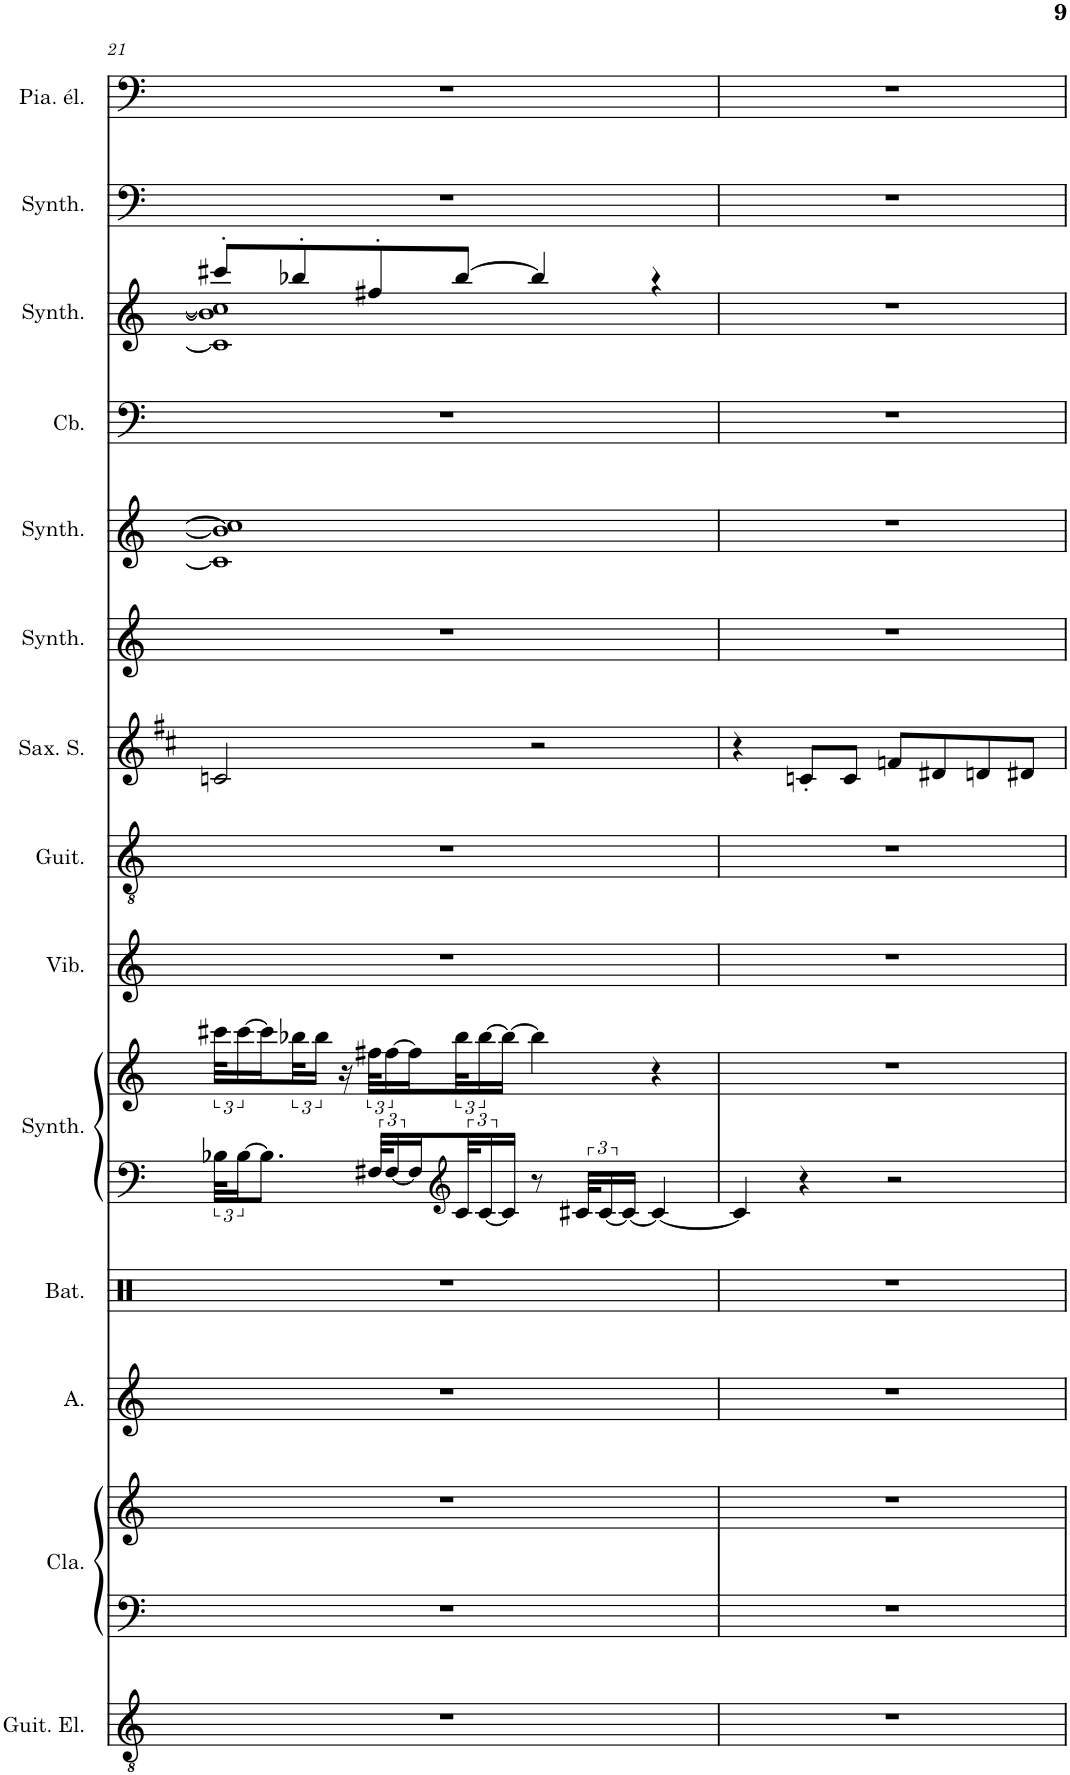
**kern	**kern	**kern	**kern	**kern	**kern	**kern	**kern	**kern	**kern	**kern	**kern	**kern	**kern	**kern	**kern
*part14	*part13	*part13	*part12	*part11	*part10	*part10	*part9	*part8	*part7	*part6	*part5	*part4	*part3	*part2	*part1
*staff16	*staff15	*staff14	*staff13	*staff12	*staff11	*staff10	*staff9	*staff8	*staff7	*staff6	*staff5	*staff4	*staff3	*staff2	*staff1
*I"Guitare électrique, Distortion Guitar	*I"Clavecin, Harpsichord	*	*I"Alto, Choir Aahs	*I"Batterie	*I"Synthétiseur Pad, Pad 1 (new age)	*	*I"Vibraphone, Vibraphone	*I"Guitare acoustique, Acoustic Guitar (steel)	*I"Saxophone Soprano	*I"Synthétiseur d'effets, FX 5 (brightness)	*I"Synthétiseur d'instruments à cordes, Synth Strings 2	*I"Contrebasse, Acoustic Bass	*I"Synthétiseur d'instruments à cordes, Synth Strings 2	*I"Synthétiseur Pad, Pad 6 (metallic)	*I"Piano électrique, Electric Piano 2
*I'Guit. El.	*I'Cla.	*	*I'A.	*I'Bat.	*I'Synth.	*	*I'Vib.	*I'Guit.	*I'Sax. S.	*I'Synth.	*I'Synth.	*I'Cb.	*I'Synth.	*I'Synth.	*I'Pia. él.
!!LO:PB:g=z
*clefGv2	*clefF4	*clefG2	*clefG2	*clefX	*clefF4	*clefG2	*clefG2	*clefGv2	*clefG2	*clefG2	*clefF4	*clefF4	*clefG2	*clefG2	*clefF4
*	*	*	*	*	*	*	*	*	*Trd1c2	*	*	*Trd7c12	*	*	*
*k[]	*k[]	*k[]	*k[]	*k[]	*k[]	*k[]	*k[]	*k[]	*k[f#c#]	*k[]	*k[]	*k[]	*k[]	*k[]	*k[]
*M4/4	*M4/4	*M4/4	*M4/4	*M4/4	*M4/4	*M4/4	*M4/4	*M4/4	*M4/4	*M4/4	*M4/4	*M4/4	*M4/4	*M4/4	*M4/4
=21	=21	=21	=21	=21	=21	=21	=21	=21	=21	=21	=21	=21	=21	=21	=21
*	*	*	*	*	*	*	*	*	*	*	*	*	*^	*	*
1r	1r	1r	1r	1r	48B-X\KLL	48ccc#X\KLL	1r	1r	2cn/	1r	1c#] 1b-] 1cc#]	1r	8ccc#X'/L	1c#] 1b-] 1cc#]	1r	1r
.	.	.	.	.	[24B-\J	[24ccc#\	.	.	.	.	.	.	.	.	.	.
.	.	.	.	.	8.B-\J]	16ccc#\]	.	.	.	.	.	.	.	.	.	.
.	.	.	.	.	.	48bb-X\K	.	.	.	.	.	.	8bb-X'/	.	.	.
.	.	.	.	.	.	24bb-\JJ	.	.	.	.	.	.	.	.	.	.
.	.	.	.	.	.	16r	.	.	.	.	.	.	.	.	.	.
.	.	.	.	.	48F#X/KLL	48ff#X\KLL	.	.	.	.	.	.	8ff#X'/	.	.	.
.	.	.	.	.	[24F#/	[24ff#\	.	.	.	.	.	.	.	.	.	.
.	.	.	.	.	16F#/]	16ff#\]	.	.	.	.	.	.	.	.	.	.
*	*	*	*	*	*clefG2	*	*	*	*	*	*	*	*	*	*	*
.	.	.	.	.	48c/K	48bb-\K	.	.	.	.	.	.	[8bb-/J	.	.	.
.	.	.	.	.	[24c/	[24bb-\	.	.	.	.	.	.	.	.	.	.
.	.	.	.	.	16c/JJ]	16bb-\JJ_	.	.	.	.	.	.	.	.	.	.
.	.	.	.	.	8r	4bb-\]	.	.	2r	.	.	.	4bb-/]	.	.	.
.	.	.	.	.	48c#X/KLL	.	.	.	.	.	.	.	.	.	.	.
.	.	.	.	.	[24c#/	.	.	.	.	.	.	.	.	.	.	.
.	.	.	.	.	16c#/JJ_	.	.	.	.	.	.	.	.	.	.	.
.	.	.	.	.	4c#/_	4r	.	.	.	.	.	.	4r	.	.	.
*	*	*	*	*	*	*	*	*	*	*	*	*	*v	*v	*	*
=22	=22	=22	=22	=22	=22	=22	=22	=22	=22	=22	=22	=22	=22	=22	=22
1r	1r	1r	1r	1r	4c#/]	1r	1r	1r	4r	1r	1r	1r	1r	1r	1r
.	.	.	.	.	4r	.	.	.	8cn'/L	.	.	.	.	.	.
.	.	.	.	.	.	.	.	.	8c/J	.	.	.	.	.	.
.	.	.	.	.	2r	.	.	.	8fn/L	.	.	.	.	.	.
.	.	.	.	.	.	.	.	.	8d#X/	.	.	.	.	.	.
.	.	.	.	.	.	.	.	.	8dn/	.	.	.	.	.	.
.	.	.	.	.	.	.	.	.	8d#X/J	.	.	.	.	.	.
=	=	=	=	=	=	=	=	=	=	=	=	=	=	=	=
*-	*-	*-	*-	*-	*-	*-	*-	*-	*-	*-	*-	*-	*-	*-	*-
